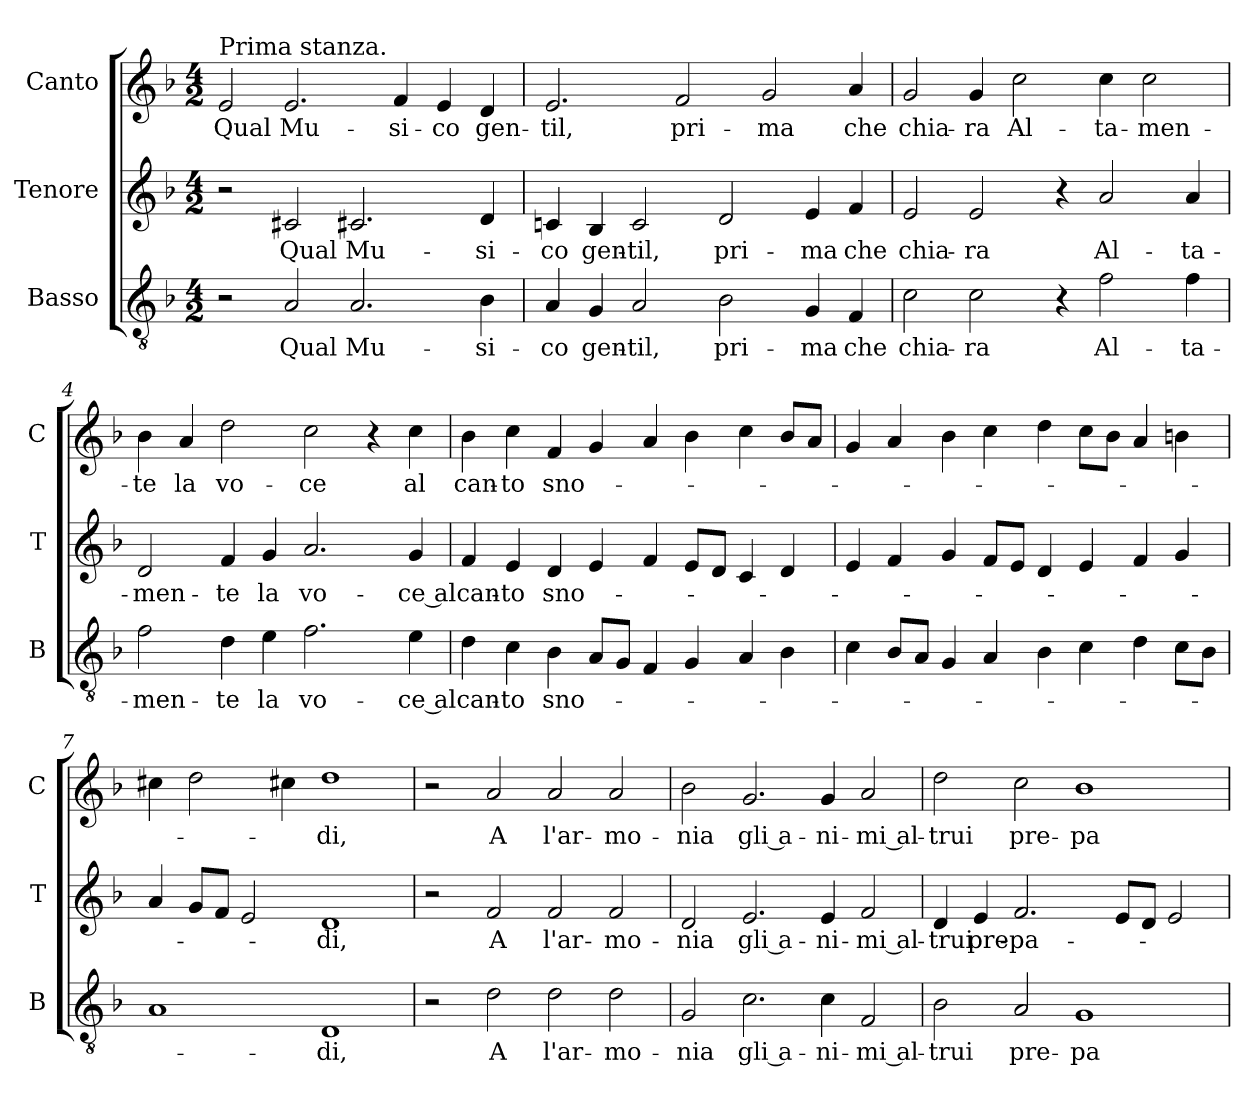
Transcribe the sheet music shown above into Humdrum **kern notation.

**kern	**text	**kern	**text	**kern	**text
*part3	*part3	*part2	*part2	*part1	*part1
*staff3	*staff3	*staff2	*staff2	*staff1	*staff1
*I"Basso	*	*I"Tenore	*	*I"Canto	*
*I'B	*	*I'T	*	*I'C	*
*clefGv2	*	*clefG2	*	*clefG2	*
*k[b-]	*	*k[b-]	*	*k[b-]	*
*F:	*	*F:	*	*F:	*
*M4/2	*	*M4/2	*	*M4/2	*
=1	=1	=1	=1	=1	=1
!	!	!	!	!LO:TX:a:t=Prima stanza.	!
2r	.	2r	.	2e	Qual
2A	Qual	2c#X	Qual	2.e	Mu-
2.A	Mu-	2.c#X	Mu-	.	.
.	.	.	.	4f	-si-
.	.	.	.	4e	-co
4B-	-si-	4d	-si-	4d	gen-
=2	=2	=2	=2	=2	=2
4A	-co	4cn	-co	2.e	-til,
4G	gen-	4B-	gen-	.	.
2A	-til,	2c	-til,	.	.
.	.	.	.	2f	pri-
2B-	pri-	2d	pri-	.	.
.	.	.	.	2g	-ma
4G	-ma	4e	-ma	.	.
4F	che	4f	che	4a	che
=3	=3	=3	=3	=3	=3
2c	chia-	2e	chia-	2g	chia-
2c	-ra	2e	-ra	4g	-ra
.	.	.	.	2cc	Al-
4r	.	4r	.	.	.
2f	Al-	2a	Al-	4cc	-ta-
.	.	.	.	2cc	-men-
4f	-ta-	4a	-ta-	.	.
=4	=4	=4	=4	=4	=4
2f	-men-	2d	-men-	4b-	-te
.	.	.	.	4a	la
4d	-te	4f	-te	2dd	vo-
4e	la	4g	la	.	.
2.f	vo-	2.a	vo-	2cc	-ce
.	.	.	.	4r	.
4e	-ce al	4g	-ce al	4cc	al
=5	=5	=5	=5	=5	=5
4d	can-	4f	can-	4b-	can-
4c	-to	4e	-to	4cc	-to
4B-	sno-	4d	sno-	4f	sno-
8AL	.	4e	.	4g	.
8GJ	.	.	.	.	.
4F	.	4f	.	4a	.
4G	.	8eL	.	4b-	.
.	.	8dJ	.	.	.
4A	.	4c	.	4cc	.
4B-	.	4d	.	8b-L	.
.	.	.	.	8aJ	.
=6	=6	=6	=6	=6	=6
4c	.	4e	.	4g	.
8B-L	.	4f	.	4a	.
8AJ	.	.	.	.	.
4G	.	4g	.	4b-	.
4A	.	8fL	.	4cc	.
.	.	8eJ	.	.	.
4B-	.	4d	.	4dd	.
4c	.	4e	.	8ccL	.
.	.	.	.	8b-J	.
4d	.	4f	.	4a	.
8cL	.	4g	.	4bn	.
8B-J	.	.	.	.	.
=7	=7	=7	=7	=7	=7
1A	.	4a	.	4cc#X	.
.	.	8gL	.	2dd	.
.	.	8fJ	.	.	.
.	.	2e	.	.	.
.	.	.	.	4cc#X	.
1D	-di,	1d	-di,	1dd	-di,
=8	=8	=8	=8	=8	=8
2r	.	2r	.	2r	.
2d	A	2f	A	2a	A
2d	l'ar-	2f	l'ar-	2a	l'ar-
2d	-mo-	2f	-mo-	2a	-mo-
=9	=9	=9	=9	=9	=9
2G	-nia	2d	-nia	2b-	-nia
2.c	gli a-	2.e	gli a-	2.g	gli a-
4c	-ni-	4e	-ni-	4g	-ni-
2F	-mi al-	2f	-mi al-	2a	-mi al-
=10	=10	=10	=10	=10	=10
2B-	-trui	4d	-trui	2dd	-trui
.	.	4e	pre-	.	.
2A	pre-	2.f	-pa-	2cc	pre-
1G	-pa-	.	.	1b-	-pa-
.	.	8eL	.	.	.
.	.	8dJ	.	.	.
.	.	2e	.	.	.
=	=	=	=	=	=
*-	*-	*-	*-	*-	*-
